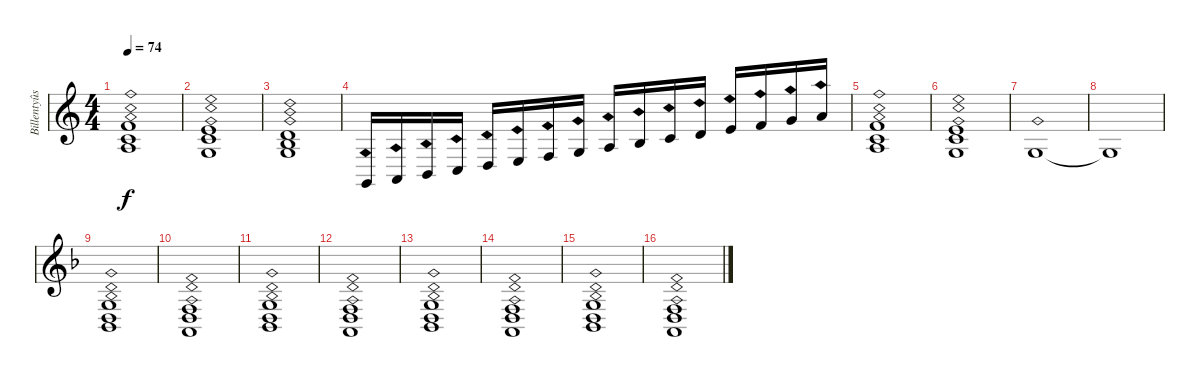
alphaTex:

\track ("Billentyûs 1 (Paul Morris)" "Billentyûs") {instrument synthstrings1}
\staff {score}
\tuning (E4 B3 G3 D3 A2 E2) {hide}
\ts (4 4)
\tempo 74
\clef g2
\ks c
(1.1{ph 12} 1.2{ph 12} 2.3{ph 12}).1{dy f} |
(0.1{ph 12} 1.2{ph 12} 0.3{ph 12}).1 |
(3.2{ph 12} 4.3{ph 12} 5.4{ph 12}).1 |
3.6{ph 12}.16 5.6{ph 12}.16 2.5{ph 12}.16 3.5{ph 12}.16 5.5{ph 12}.16 2.4{ph 12}.16 3.4{ph 12}.16 5.4{ph 12}.16 2.3{ph 12}.16 4.3{ph 12}.16 5.3{ph 12}.16 3.2{ph 12}.16 5.2{ph 12}.16 6.2{ph 12}.16 3.1{ph 12}.16 5.1{ph 12}.16 |
(1.1{ph 12} 1.2{ph 12} 2.3{ph 12}).1 |
(0.1{ph 12} 1.2{ph 12} 0.3{ph 12}).1 |
0.3{ph 12}.1 |
0.3{t}.1 |
\ks f
(0.3{ph 12} 0.4{ph 12} 1.5{ph 12}).1{volume 9} |
(3.4{ph 12} 5.5{ph 12} 5.6{ph 12}).1 |
(0.3{ph 12} 0.4{ph 12} 1.5{ph 12}).1 |
(3.4{ph 12} 5.5{ph 12} 5.6{ph 12}).1 |
(0.3{ph 12} 0.4{ph 12} 1.5{ph 12}).1 |
(3.4{ph 12} 5.5{ph 12} 5.6{ph 12}).1 |
(0.3{ph 12} 0.4{ph 12} 1.5{ph 12}).1 |
(3.4{ph 12} 5.5{ph 12} 5.6{ph 12}).1
